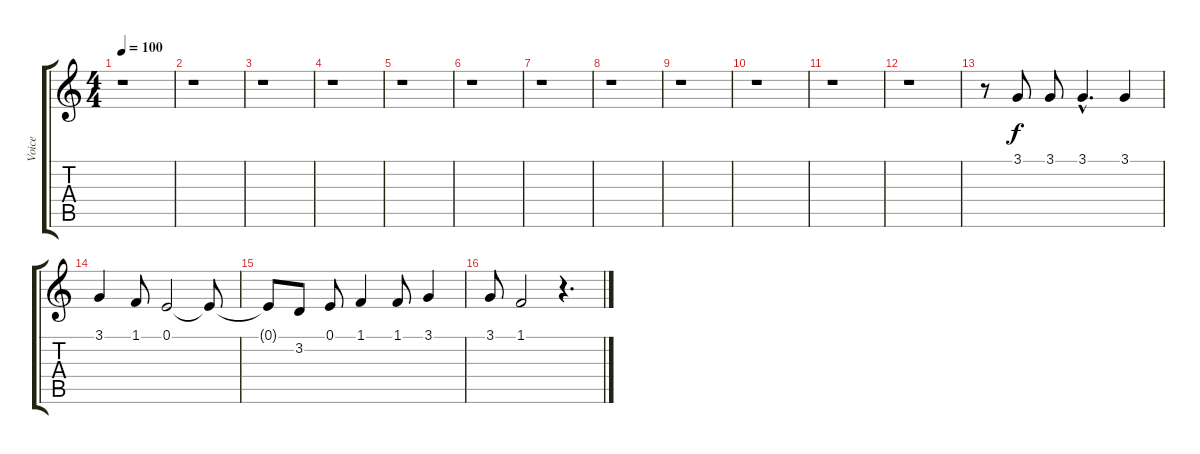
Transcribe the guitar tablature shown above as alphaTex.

\track ("Voice" "Voice") {instrument panflute}
\staff {score tabs}
\tuning (E4 B3 G3 D3 A2 E2) {hide}
\ts (4 4)
\tempo 100
\clef g2
\ks c
r.1{dy f instrument panflute} |
r.1 |
r.1 |
r.1 |
r.1 |
r.1 |
r.1 |
r.1 |
r.1 |
r.1 |
r.1 |
r.1 |
r.8 3.1.8 3.1.8 3.1{hac}.4{d} 3.1.4 |
3.1.4 1.1.8 0.1.2 0.1{t}.8 |
0.1{t}.8 3.2.8 0.1.8 1.1.4 1.1.8 3.1.4 |
3.1.8 1.1.2 r.4{d}
